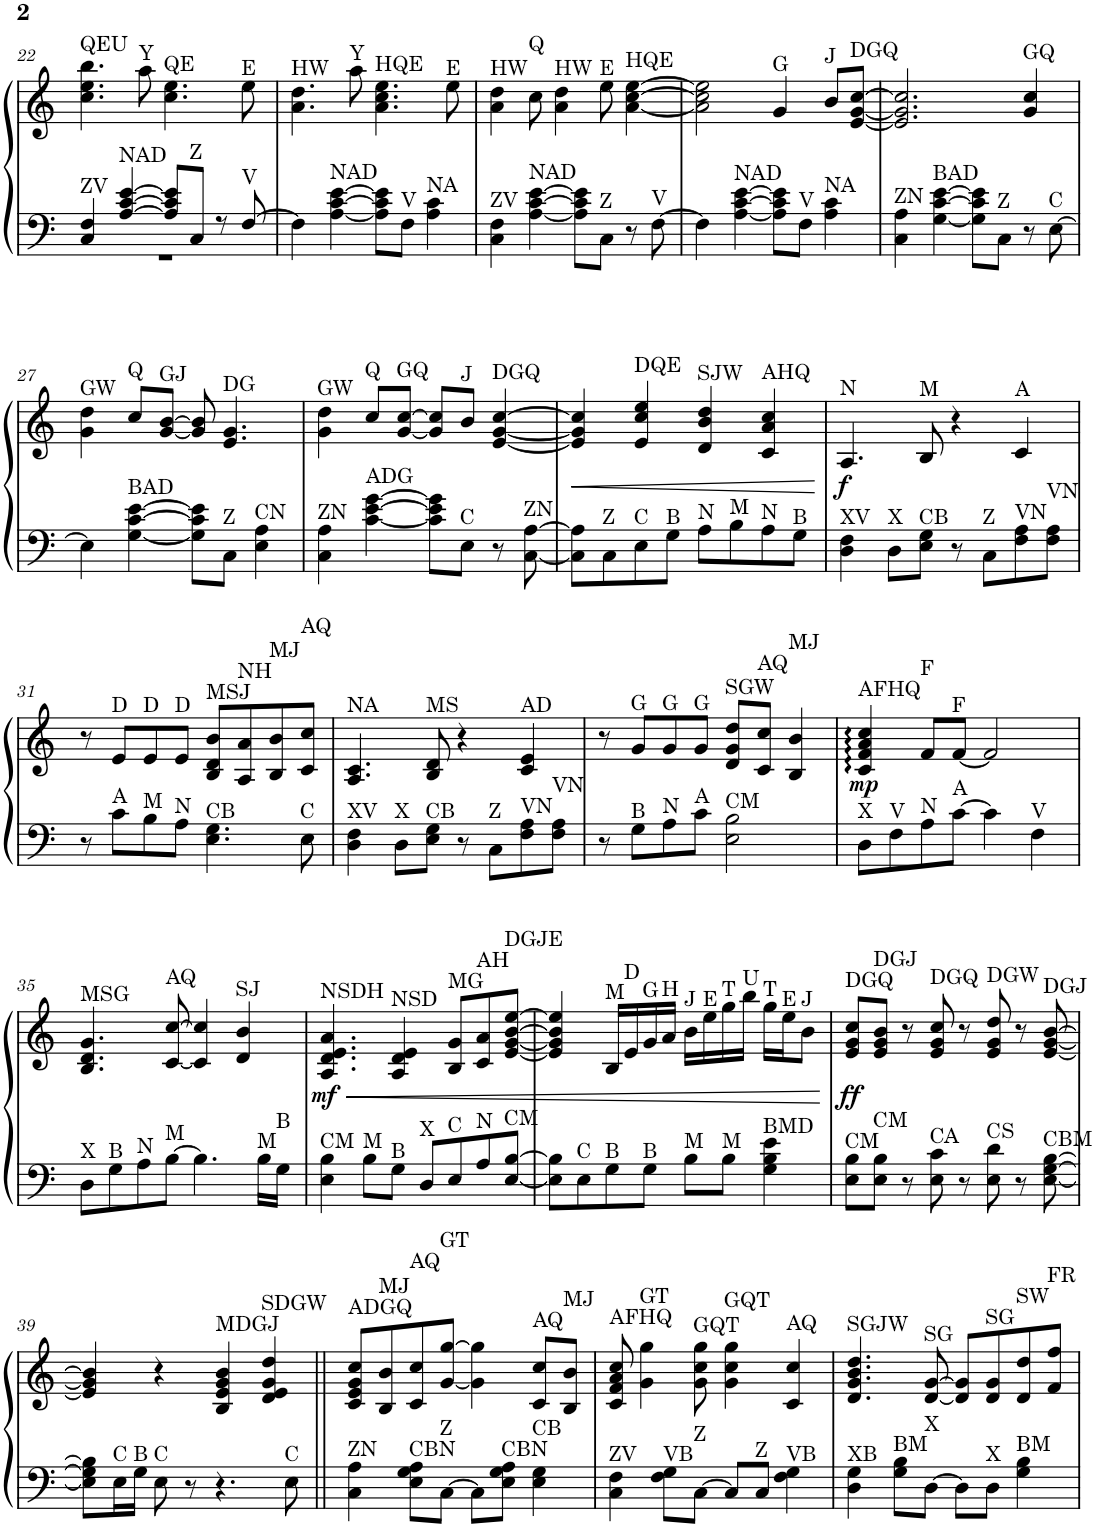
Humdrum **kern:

**kern	**kern	**dynam
*part1	*part1	*part1
*staff2	*staff1	*staff1/2
*I"Piano	*	*
*I'Pno.	*	*
!!LO:PB:g=z
*clefF4	*clefG2	*
*k[]	*k[]	*
*M4/4	*M4/4	*
*met(c)	*met(c)	*
=22	=22	=22
*^	*	*
!	!	!LO:TX:a:t=QEU	!
!LO:TX:a:t=ZV	!	!	!
4C/ 4F/	1r	4.cc\ 4.ee\ 4.bb\	.
!LO:TX:a:t=NAD	!	!	!
[4A/ [4c/ [4e/	.	.	.
!	!	!LO:TX:a:t=Y	!
.	.	8aa\	.
!	!	!LO:TX:a:t=QE	!
8A/] 8c/] 8e/]L	.	4.cc\ 4.ee\	.
!LO:TX:a:t=Z	!	!	!
8C/J	.	.	.
8r	.	.	.
!	!	!LO:TX:a:t=E	!
!LO:TX:a:t=V	!	!	!
[8F/	.	8ee\	.
*v	*v	*	*
=23	=23	=23
!	!LO:TX:a:t=HW	!
4F\]	4.a\ 4.dd\	.
!LO:TX:a:t=NAD	!	!
[4A\ [4c\ [4e\	.	.
!	!LO:TX:a:t=Y	!
.	8aa\	.
!	!LO:TX:a:t=HQE	!
8A\] 8c\] 8e\]L	4.a\ 4.cc\ 4.ee\	.
!LO:TX:a:t=V	!	!
8F\J	.	.
!LO:TX:a:t=NA	!	!
4A\ 4c\	.	.
!	!LO:TX:a:t=E	!
.	8ee\	.
=24	=24	=24
!	!LO:TX:a:t=HW	!
!LO:TX:a:t=ZV	!	!
4C\ 4F\	4a\ 4dd\	.
!	!LO:TX:a:t=Q	!
!LO:TX:a:t=NAD	!	!
[4A\ [4c\ [4e\	8cc\	.
!	!LO:TX:a:t=HW	!
.	4a\ 4dd\	.
8A\] 8c\] 8e\]L	.	.
!	!LO:TX:a:t=E	!
!LO:TX:a:t=Z	!	!
8C\J	8ee\	.
!	!LO:TX:a:t=HQE	!
8r	[4a\ [4cc\ [4ee\	.
!LO:TX:a:t=V	!	!
[8F\	.	.
=25	=25	=25
4F\]	2a\] 2cc\] 2ee\]	.
!LO:TX:a:t=NAD	!	!
[4A\ [4c\ [4e\	.	.
!	!LO:TX:a:t=G	!
8A\] 8c\] 8e\]L	4g/	.
!LO:TX:a:t=V	!	!
8F\J	.	.
!	!LO:TX:a:t=J	!
!LO:TX:a:t=NA	!	!
4A\ 4c\	8b/L	.
!	!LO:TX:a:t=DGQ	!
.	[8e/ [8g/ [8cc/J	.
=26	=26	=26
!LO:TX:a:t=ZN	!	!
4C\ 4A\	2.e/] 2.g/] 2.cc/]	.
!LO:TX:a:t=BAD	!	!
[4G\ [4c\ [4e\	.	.
8G\] 8c\] 8e\]L	.	.
!LO:TX:a:t=Z	!	!
8C\J	.	.
!	!LO:TX:a:t=GQ	!
8r	4g/ 4cc/	.
!LO:TX:a:t=C	!	!
[8E\	.	.
!!LO:LB:g=z
=27	=27	=27
!	!LO:TX:a:t=GW	!
4E\]	4g\ 4dd\	.
!	!LO:TX:a:t=Q	!
!LO:TX:a:t=BAD	!	!
[4G\ [4c\ [4e\	8cc/L	.
!	!LO:TX:a:t=GJ	!
.	[8g/ [8b/J	.
8G\] 8c\] 8e\]L	8g/] 8b/]	.
!	!LO:TX:a:t=DG	!
!LO:TX:a:t=Z	!	!
8C\J	4.e/ 4.g/	.
!LO:TX:a:t=CN	!	!
4E\ 4A\	.	.
=28	=28	=28
!	!LO:TX:a:t=GW	!
!LO:TX:a:t=ZN	!	!
4C\ 4A\	4g\ 4dd\	.
!	!LO:TX:a:t=Q	!
!LO:TX:a:t=ADG	!	!
[4c\ [4e\ [4g\	8cc/L	.
!	!LO:TX:a:t=GQ	!
.	[8g/ [8cc/J	.
8c\] 8e\] 8g\]L	8g/] 8cc/]L	.
!	!LO:TX:a:t=J	!
!LO:TX:a:t=C	!	!
8E\J	8b/J	.
!	!LO:TX:a:t=DGQ	!
8r	[4e/ [4g/ [4cc/	.
!LO:TX:a:t=ZN	!	!
[8C\ [8A\	.	.
=29	=29	=29
!	!	!LO:HP:b
8C\] 8A\]L	4e/] 4g/] 4cc/]	<
!LO:TX:a:t=Z	!	!
8C\	.	.
!	!LO:TX:a:t=DQE	!
!LO:TX:a:t=C	!	!
8E\	4e/ 4cc/ 4ee/	.
!LO:TX:a:t=B	!	!
8G\J	.	.
!	!LO:TX:a:t=SJW	!
!LO:TX:a:t=N	!	!
8A\L	4d/ 4b/ 4dd/	.
!LO:TX:a:t=M	!	!
8B\	.	.
!	!LO:TX:a:t=AHQ	!
!LO:TX:a:t=N	!	!
8A\	4c/ 4a/ 4cc/	.
!LO:TX:a:t=B	!	!
8G\J	.	.
.	.	[
=30	=30	=30
!	!LO:TX:a:t=N	!
!LO:TX:a:t=XV	!	!
!	!	!LO:DY:b
4D\ 4F\	4.A/	f
!LO:TX:a:t=X	!	!
8D\L	.	.
!	!LO:TX:a:t=M	!
!LO:TX:a:t=CB	!	!
8E\ 8G\J	8B/	.
8r	4r	.
!LO:TX:a:t=Z	!	!
8C\L	.	.
!	!LO:TX:a:t=A	!
!LO:TX:a:t=VN	!	!
8F\ 8A\	4c/	.
!LO:TX:a:t=VN	!	!
8F\ 8A\J	.	.
!!LO:LB:g=z
=31	=31	=31
8r	8r	.
!	!LO:TX:a:t=D	!
!LO:TX:a:t=A	!	!
8c\L	8e/L	.
!	!LO:TX:a:t=D	!
!LO:TX:a:t=M	!	!
8B\	8e/	.
!	!LO:TX:a:t=D	!
!LO:TX:a:t=N	!	!
8A\J	8e/J	.
!	!LO:TX:a:t=MSJ	!
!LO:TX:a:t=CB	!	!
4.E\ 4.G\	8B/ 8d/ 8b/L	.
!	!LO:TX:a:t=NH	!
.	8A/ 8a/	.
!	!LO:TX:a:t=MJ	!
.	8B/ 8b/	.
!	!LO:TX:a:t=AQ	!
!LO:TX:a:t=C	!	!
8E\	8c/ 8cc/J	.
=32	=32	=32
!	!LO:TX:a:t=NA	!
!LO:TX:a:t=XV	!	!
4D\ 4F\	4.A/ 4.c/	.
!LO:TX:a:t=X	!	!
8D\L	.	.
!	!LO:TX:a:t=MS	!
!LO:TX:a:t=CB	!	!
8E\ 8G\J	8B/ 8d/	.
8r	4r	.
!LO:TX:a:t=Z	!	!
8C\L	.	.
!	!LO:TX:a:t=AD	!
!LO:TX:a:t=VN	!	!
8F\ 8A\	4c/ 4e/	.
!LO:TX:a:t=VN	!	!
8F\ 8A\J	.	.
=33	=33	=33
8r	8r	.
!	!LO:TX:a:t=G	!
!LO:TX:a:t=B	!	!
8G\L	8g/L	.
!	!LO:TX:a:t=G	!
!LO:TX:a:t=N	!	!
8A\	8g/	.
!	!LO:TX:a:t=G	!
!LO:TX:a:t=A	!	!
8c\J	8g/J	.
!	!LO:TX:a:t=SGW	!
!LO:TX:a:t=CM	!	!
2E\ 2B\	8d/ 8g/ 8dd/L	.
!	!LO:TX:a:t=AQ	!
.	8c/ 8cc/J	.
!	!LO:TX:a:t=MJ	!
.	4B/ 4b/	.
=34	=34	=34
!	!LO:TX:a:t=AFHQ	!
!LO:TX:a:t=X	!	!
!	!	!LO:DY:b
8D\L	4c/ 4f/ 4a/ 4cc/	mp
!LO:TX:a:t=V	!	!
8F\	.	.
!	!LO:TX:a:t=F	!
!LO:TX:a:t=N	!	!
8A\	8f/L	.
!	!LO:TX:a:t=F	!
!LO:TX:a:t=A	!	!
[8c\J	[8f/J	.
4c\]	2f/]	.
!LO:TX:a:t=V	!	!
4F\	.	.
!!LO:LB:g=z
=35	=35	=35
!	!LO:TX:a:t=MSG	!
!LO:TX:a:t=X	!	!
8D\L	4.B/ 4.d/ 4.g/	.
!LO:TX:a:t=B	!	!
8G\	.	.
!LO:TX:a:t=N	!	!
8A\	.	.
!	!LO:TX:a:t=AQ	!
!LO:TX:a:t=M	!	!
[8B\J	[8c/ [8cc/	.
4.B\]	4c/] 4cc/]	.
!	!LO:TX:a:t=SJ	!
.	4d/ 4b/	.
!LO:TX:a:t=M	!	!
16B\LL	.	.
!LO:TX:a:t=B	!	!
16G\JJ	.	.
=36	=36	=36
!	!LO:TX:a:t=NSDH	!
!LO:TX:a:t=CM	!	!
!	!	!LO:HP:b
!	!	!LO:DY:n=1:b
4E\ 4B\	4.A/ 4.d/ 4.e/ 4.a/	< mf
!LO:TX:a:t=M	!	!
8B\L	.	.
!	!LO:TX:a:t=NSD	!
!LO:TX:a:t=B	!	!
8G\J	4A/ 4d/ 4e/	.
!LO:TX:a:t=X	!	!
8D/L	.	.
!	!LO:TX:a:t=MG	!
!LO:TX:a:t=C	!	!
8E/	8B/ 8g/L	.
!	!LO:TX:a:t=AH	!
!LO:TX:a:t=N	!	!
8A/	8c/ 8a/	.
!	!LO:TX:a:t=DGJE	!
!LO:TX:a:t=CM	!	!
[8E/ [8B/J	[8e/ [8g/ [8b/ [8ee/J	.
=37	=37	=37
8E\] 8B\]L	4e/] 4g/] 4b/] 4ee/]	.
!LO:TX:a:t=C	!	!
8E\	.	.
!	!LO:TX:a:t=M	!
!LO:TX:a:t=B	!	!
8G\	16B/LL	.
!	!LO:TX:a:t=D	!
.	16e/	.
!	!LO:TX:a:t=G	!
!LO:TX:a:t=B	!	!
8G\J	16g/	.
!	!LO:TX:a:t=H	!
.	16a/JJ	.
!	!LO:TX:a:t=J	!
!LO:TX:a:t=M	!	!
8B\L	16b\LL	.
!	!LO:TX:a:t=E	!
.	16ee\	.
!	!LO:TX:a:t=T	!
!LO:TX:a:t=M	!	!
8B\J	16gg\	.
!	!LO:TX:a:t=U	!
.	16bb\JJ	.
!	!LO:TX:a:t=T	!
!LO:TX:a:t=BMD	!	!
4G\ 4B\ 4e\	16gg\LL	.
!	!LO:TX:a:t=E	!
.	16ee\J	.
!	!LO:TX:a:t=J	!
.	8b\J	.
.	.	[
=38	=38	=38
!	!LO:TX:a:t=DGQ	!
!LO:TX:a:t=CM	!	!
!	!	!LO:DY:b
8E\ 8B\L	8e/ 8g/ 8cc/L	ff
!	!LO:TX:a:t=DGJ	!
!LO:TX:a:t=CM	!	!
8E\ 8B\J	8e/ 8g/ 8b/J	.
8r	8r	.
!	!LO:TX:a:t=DGQ	!
!LO:TX:a:t=CA	!	!
8E\ 8c\	8e/ 8g/ 8cc/	.
8r	8r	.
!	!LO:TX:a:t=DGW	!
!LO:TX:a:t=CS	!	!
8E\ 8d\	8e/ 8g/ 8dd/	.
8r	8r	.
!	!LO:TX:a:t=DGJ	!
!LO:TX:a:t=CBM	!	!
[8E\ [8G\ [8B\	[8e/ [8g/ [8b/	.
!!LO:LB:g=z
=39	=39	=39
8E\] 8G\] 8B\]L	4e/] 4g/] 4b/]	.
!LO:TX:a:t=C	!	!
16E\L	.	.
!LO:TX:a:t=B	!	!
16G\JJ	.	.
!LO:TX:a:t=C	!	!
8E\	4r	.
8r	.	.
!	!LO:TX:a:t=MDGJ	!
4.r	4B/ 4e/ 4g/ 4b/	.
!	!LO:TX:a:t=SDGW	!
.	4d/ 4e/ 4g/ 4dd/	.
!LO:TX:a:t=C	!	!
8E\	.	.
=40||	=40||	=40||
*k[]	*k[]	*
!	!LO:TX:a:t=ADGQ	!
!LO:TX:a:t=ZN	!	!
4C\ 4A\	8c/ 8e/ 8g/ 8cc/L	.
!	!LO:TX:a:t=MJ	!
.	8B/ 8b/	.
!	!LO:TX:a:t=AQ	!
!LO:TX:a:t=CBN	!	!
8E\ 8G\ 8A\L	8c/ 8cc/	.
!	!LO:TX:a:t=GT	!
!LO:TX:a:t=Z	!	!
[8C\J	[8g/ [8gg/J	.
8C\L]	4g\] 4gg\]	.
!LO:TX:a:t=CBN	!	!
8E\ 8G\ 8A\J	.	.
!	!LO:TX:a:t=AQ	!
!LO:TX:a:t=CB	!	!
4E\ 4G\	8c/ 8cc/L	.
!	!LO:TX:a:t=MJ	!
.	8B/ 8b/J	.
=41	=41	=41
!	!LO:TX:a:t=AFHQ	!
!LO:TX:a:t=ZV	!	!
4C\ 4F\	8c/ 8f/ 8a/ 8cc/	.
!	!LO:TX:a:t=GT	!
.	4g\ 4gg\	.
!LO:TX:a:t=VB	!	!
8F\ 8G\L	.	.
!	!LO:TX:a:t=GQT	!
!LO:TX:a:t=Z	!	!
[8C\J	8g\ 8cc\ 8gg\	.
!	!LO:TX:a:t=GQT	!
8C/L]	4g\ 4cc\ 4gg\	.
!LO:TX:a:t=Z	!	!
8C/J	.	.
!	!LO:TX:a:t=AQ	!
!LO:TX:a:t=VB	!	!
4F\ 4G\	4c/ 4cc/	.
=42	=42	=42
!	!LO:TX:a:t=SGJW	!
!LO:TX:a:t=XB	!	!
4D\ 4G\	4.d/ 4.g/ 4.b/ 4.dd/	.
!LO:TX:a:t=BM	!	!
8G\ 8B\L	.	.
!	!LO:TX:a:t=SG	!
!LO:TX:a:t=X	!	!
[8D\J	[8d/ [8g/	.
8D\L]	8d/] 8g/]L	.
!	!LO:TX:a:t=SG	!
!LO:TX:a:t=X	!	!
8D\J	8d/ 8g/	.
!	!LO:TX:a:t=SW	!
!LO:TX:a:t=BM	!	!
4G\ 4B\	8d/ 8dd/	.
!	!LO:TX:a:t=FR	!
.	8f/ 8ff/J	.
=	=	=
*-	*-	*-
